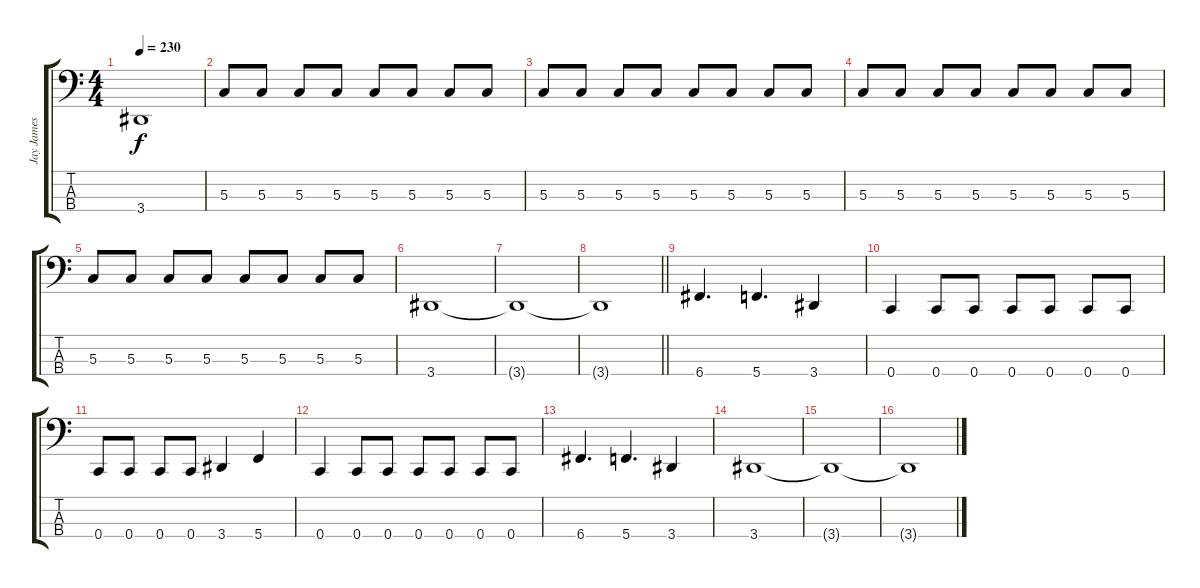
\track ("Jay James" "Jay James") {instrument electricbassfinger}
\staff {score tabs}
\tuning (F2 C2 G1 C1) {hide}
\ts (4 4)
\tempo 230
\clef f4
\ks c
3.4{t}.1{dy f} |
5.3.8 5.3.8 5.3.8 5.3.8 5.3.8 5.3.8 5.3.8 5.3.8 |
5.3.8 5.3.8 5.3.8 5.3.8 5.3.8 5.3.8 5.3.8 5.3.8 |
5.3.8 5.3.8 5.3.8 5.3.8 5.3.8 5.3.8 5.3.8 5.3.8 |
5.3.8 5.3.8 5.3.8 5.3.8 5.3.8 5.3.8 5.3.8 5.3.8 |
3.4.1 |
3.4{t}.1 |
\barLineRight lightlight
3.4{t}.1 |
\section ("" "")
6.4.4{d} 5.4.4{d} 3.4.4 |
0.4.4 0.4.8 0.4.8 0.4.8 0.4.8 0.4.8 0.4.8 |
0.4.8 0.4.8 0.4.8 0.4.8 3.4.4 5.4.4 |
0.4.4 0.4.8 0.4.8 0.4.8 0.4.8 0.4.8 0.4.8 |
6.4.4{d} 5.4.4{d} 3.4.4 |
3.4.1 |
3.4{t}.1 |
3.4{t}.1
